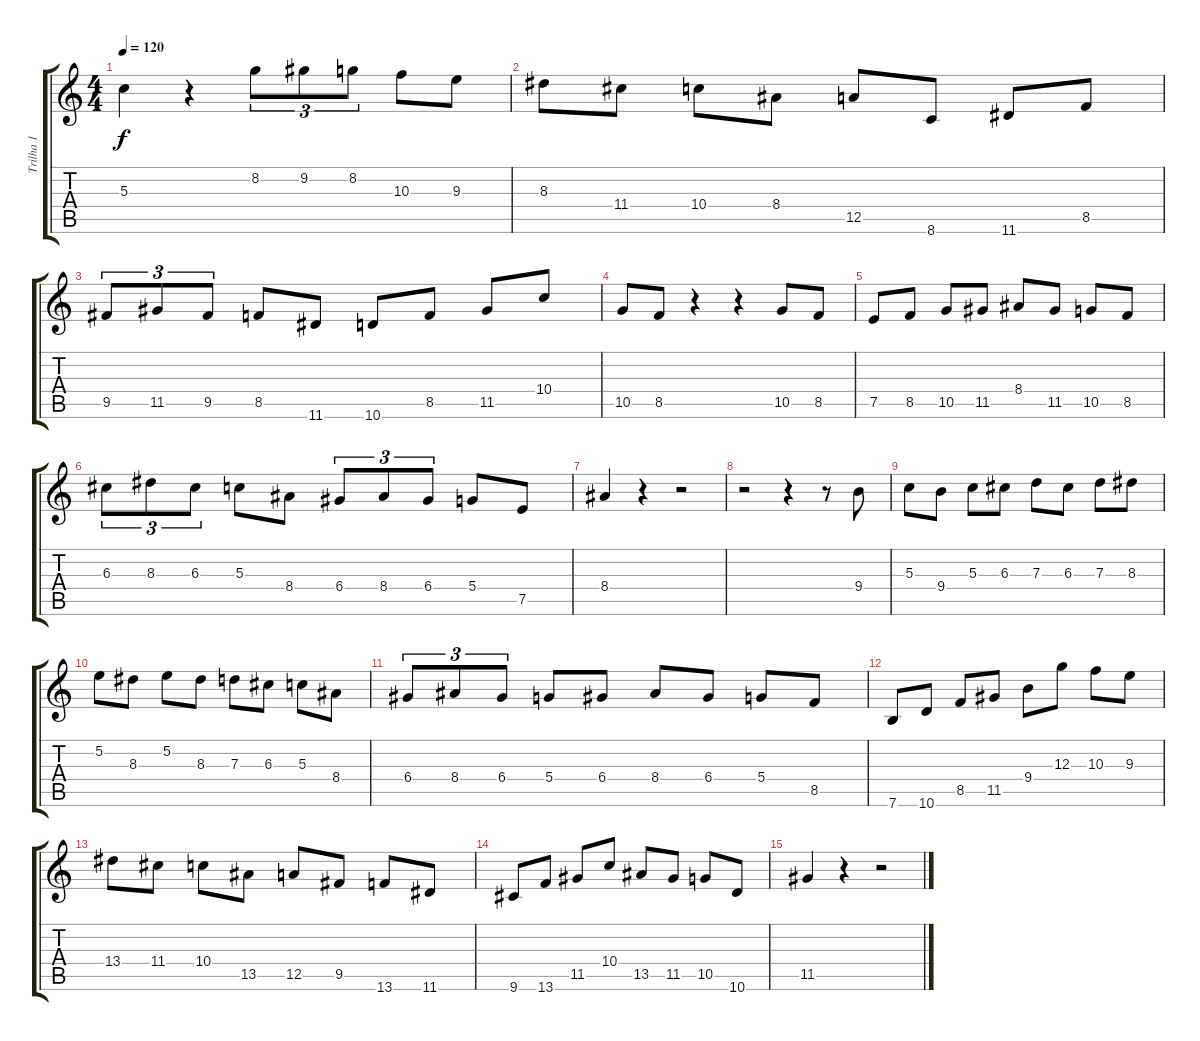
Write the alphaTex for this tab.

\track ("Trilha 1" "Trilha 1") {instrument acousticguitarnylon}
\staff {score tabs}
\tuning (E4 B3 G3 D3 A2 E2) {hide}
\ts (4 4)
\tempo 120
\clef g2
\ks c
5.3.4{dy f} r.4 8.2.8{tu (3 2)} 9.2.8{tu (3 2)} 8.2.8{tu (3 2)} 10.3.8 9.3.8 |
8.3.8 11.4.8 10.4.8 8.4.8 12.5.8 8.6.8 11.6.8 8.5.8 |
9.5.8{tu (3 2)} 11.5.8{tu (3 2)} 9.5.8{tu (3 2)} 8.5.8 11.6.8 10.6.8 8.5.8 11.5.8 10.4.8 |
10.5.8 8.5.8 r.4 r.4 10.5.8 8.5.8 |
7.5.8 8.5.8 10.5.8 11.5.8 8.4.8 11.5.8 10.5.8 8.5.8 |
6.3.8{tu (3 2)} 8.3.8{tu (3 2)} 6.3.8{tu (3 2)} 5.3.8 8.4.8 6.4.8{tu (3 2)} 8.4.8{tu (3 2)} 6.4.8{tu (3 2)} 5.4.8 7.5.8 |
8.4.4 r.4 r.2 |
r.2 r.4 r.8 9.4.8 |
5.3.8 9.4.8 5.3.8 6.3.8 7.3.8 6.3.8 7.3.8 8.3.8 |
5.2.8 8.3.8 5.2.8 8.3.8 7.3.8 6.3.8 5.3.8 8.4.8 |
6.4.8{tu (3 2)} 8.4.8{tu (3 2)} 6.4.8{tu (3 2)} 5.4.8 6.4.8 8.4.8 6.4.8 5.4.8 8.5.8 |
7.6.8 10.6.8 8.5.8 11.5.8 9.4.8 12.3.8 10.3.8 9.3.8 |
13.4.8 11.4.8 10.4.8 13.5.8 12.5.8 9.5.8 13.6.8 11.6.8 |
9.6.8 13.6.8 11.5.8 10.4.8 13.5.8 11.5.8 10.5.8 10.6.8 |
11.5.4 r.4 r.2
